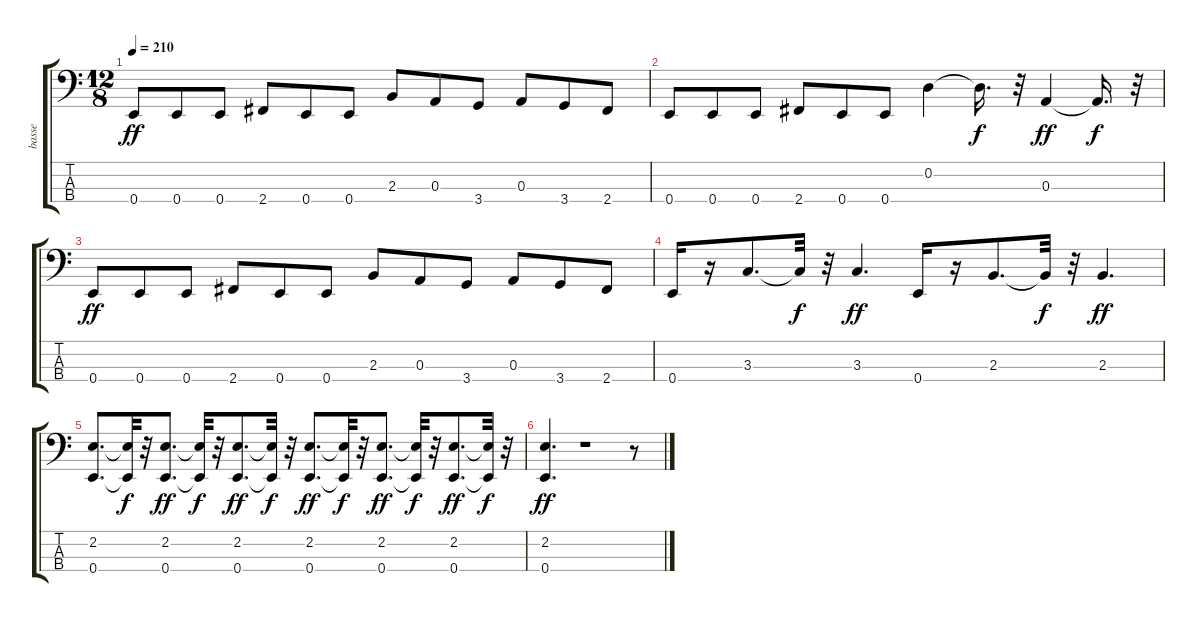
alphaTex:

\track ("basse" "basse") {instrument electricbassfinger}
\staff {score tabs}
\tuning (G2 D2 A1 E1) {hide}
\ts (12 8)
\tempo 210
\clef f4
\ks c
0.4.8{dy ff} 0.4.8 0.4.8 2.4.8 0.4.8 0.4.8 2.3.8 0.3.8 3.4.8 0.3.8 3.4.8 2.4.8 |
0.4.8 0.4.8 0.4.8 2.4.8 0.4.8 0.4.8 0.2.4 0.2{t}.16{d dy f} r.32 0.3.4{dy ff} 0.3{t}.16{d dy f} r.32 |
0.4.8{dy ff} 0.4.8 0.4.8 2.4.8 0.4.8 0.4.8 2.3.8 0.3.8 3.4.8 0.3.8 3.4.8 2.4.8 |
0.4.16 r.16 3.3.8{d} 3.3{t}.32{dy f} r.32 3.3.4{d dy ff} 0.4.16 r.16 2.3.8{d} 2.3{t}.32{dy f} r.32 2.3.4{d dy ff} |
(2.2 0.4).8{d} (2.2{t} 0.4{t}).32{dy f} r.32 (2.2 0.4).8{d dy ff} (2.2{t} 0.4{t}).32{dy f} r.32 (2.2 0.4).8{d dy ff} (2.2{t} 0.4{t}).32{dy f} r.32 (2.2 0.4).8{d dy ff} (2.2{t} 0.4{t}).32{dy f} r.32 (2.2 0.4).8{d dy ff} (2.2{t} 0.4{t}).32{dy f} r.32 (2.2 0.4).8{d dy ff} (2.2{t} 0.4{t}).32{dy f} r.32 |
(2.2 0.4).4{d dy ff} r.1 r.8
